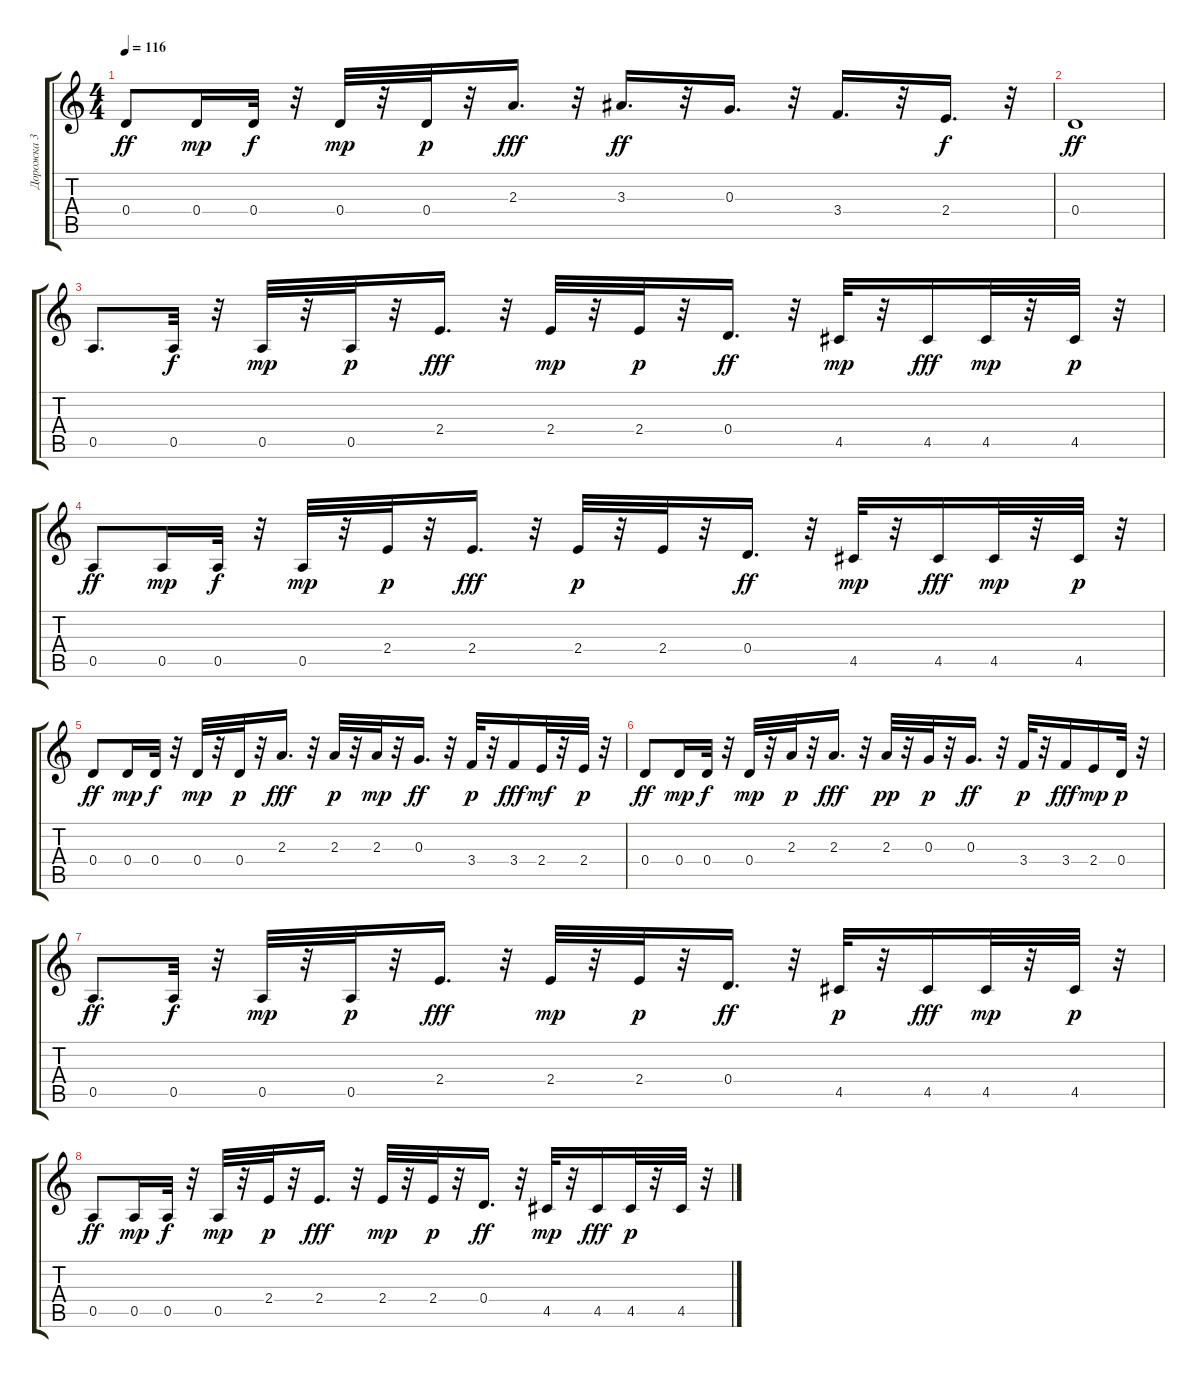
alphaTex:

\track ("Дорожка 3" "Дорожка 3") {instrument acousticguitarsteel}
\staff {score tabs}
\tuning (E4 B3 G3 D3 A2 E2) {hide}
\ts (4 4)
\tempo 116
\clef g2
\ks c
0.4.8{dy ff balance 8} 0.4.16{dy mp} 0.4.32{dy f balance 0} r.32 0.4.32{dy mp} r.32 0.4.32{dy p} r.32 2.3.16{d dy fff balance 8} r.32 3.3.16{d dy ff balance 2} r.32 0.3.16{d balance 8} r.32 3.4.16{d balance 2} r.32 2.4.16{d dy f balance 6} r.32 |
0.4.1{dy ff balance 8} |
0.5.8{d balance 8} 0.5.32{dy f balance 0} r.32 0.5.32{dy mp} r.32 0.5.32{dy p} r.32 2.4.16{d dy fff balance 8} r.32 2.4.32{dy mp balance 2} r.32 2.4.32{dy p} r.32 0.4.16{d dy ff balance 8} r.32 4.5.32{dy mp balance 2} r.32 4.5.16{dy fff balance 8} 4.5.32{dy mp balance 6} r.32 4.5.32{dy p balance 0} r.32 |
0.5.8{dy ff balance 8} 0.5.16{dy mp} 0.5.32{dy f balance 0} r.32 0.5.32{dy mp} r.32 2.4.32{dy p} r.32 2.4.16{d dy fff balance 8} r.32 2.4.32{dy p balance 2} r.32 2.4.32 r.32 0.4.16{d dy ff balance 8} r.32 4.5.32{dy mp balance 2} r.32 4.5.16{dy fff balance 8} 4.5.32{dy mp balance 6} r.32 4.5.32{dy p balance 0} r.32 |
0.4.8{dy ff balance 8} 0.4.16{dy mp} 0.4.32{dy f balance 0} r.32 0.4.32{dy mp} r.32 0.4.32{dy p} r.32 2.3.16{d dy fff balance 8} r.32 2.3.32{dy p balance 2} r.32 2.3.32{dy mp} r.32 0.3.16{d dy ff balance 8} r.32 3.4.32{dy p balance 2} r.32 3.4.16{dy fff balance 8} 2.4.32{dy mf balance 6} r.32 2.4.32{dy p balance 0} r.32 |
0.4.8{dy ff balance 8} 0.4.16{dy mp} 0.4.32{dy f balance 0} r.32 0.4.32{dy mp} r.32 2.3.32{dy p} r.32 2.3.16{d dy fff balance 8} r.32 2.3.32{dy pp balance 2} r.32 0.3.32{dy p} r.32 0.3.16{d dy ff balance 8} r.32 3.4.32{dy p balance 2} r.32 3.4.16{dy fff balance 8} 2.4.16{dy mp balance 6} 0.4.32{dy p balance 0} r.32 |
0.5.8{d dy ff balance 8} 0.5.32{dy f balance 0} r.32 0.5.32{dy mp} r.32 0.5.32{dy p} r.32 2.4.16{d dy fff balance 8} r.32 2.4.32{dy mp balance 2} r.32 2.4.32{dy p} r.32 0.4.16{d dy ff balance 8} r.32 4.5.32{dy p balance 2} r.32 4.5.16{dy fff balance 8} 4.5.32{dy mp balance 6} r.32 4.5.32{dy p balance 0} r.32 |
0.5.8{dy ff balance 8} 0.5.16{dy mp} 0.5.32{dy f balance 0} r.32 0.5.32{dy mp} r.32 2.4.32{dy p} r.32 2.4.16{d dy fff balance 8} r.32 2.4.32{dy mp balance 2} r.32 2.4.32{dy p} r.32 0.4.16{d dy ff balance 8} r.32 4.5.32{dy mp balance 2} r.32 4.5.16{dy fff balance 8} 4.5.32{dy p balance 6} r.32 4.5.32{balance 0} r.32
